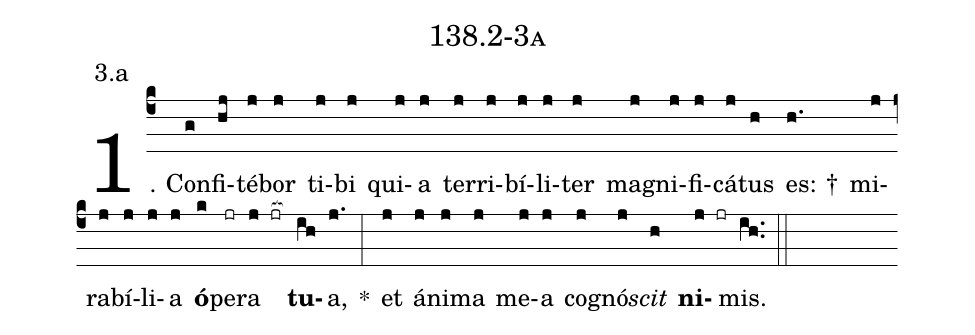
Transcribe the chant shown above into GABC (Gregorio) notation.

name: 138.2-3a;
annotation: 3.a;
%%
(c4)1. Con(g)fi(hj)té(j)bor(j) ti(j)bi(j) qui(j)a(j) ter(j)ri(j)bí(j)li(j)ter(j) ma(j)gni(j)fi(j)cá(j)tus(h) es: †(h.) mi(j)ra(j)bí(j)li(j)a(j) <b>ó</b>(k)pe(jr)ra(j jr[ocb:1{]) <b>tu</b>(ih[ocb:0}])a,(j.) *(:) et(j) á(j)ni(j)ma(j) me(j)a(j) co(j)gnó(j)<i>scit</i>(h) <b>ni</b>(j jr)mis.(ih..) (::)
